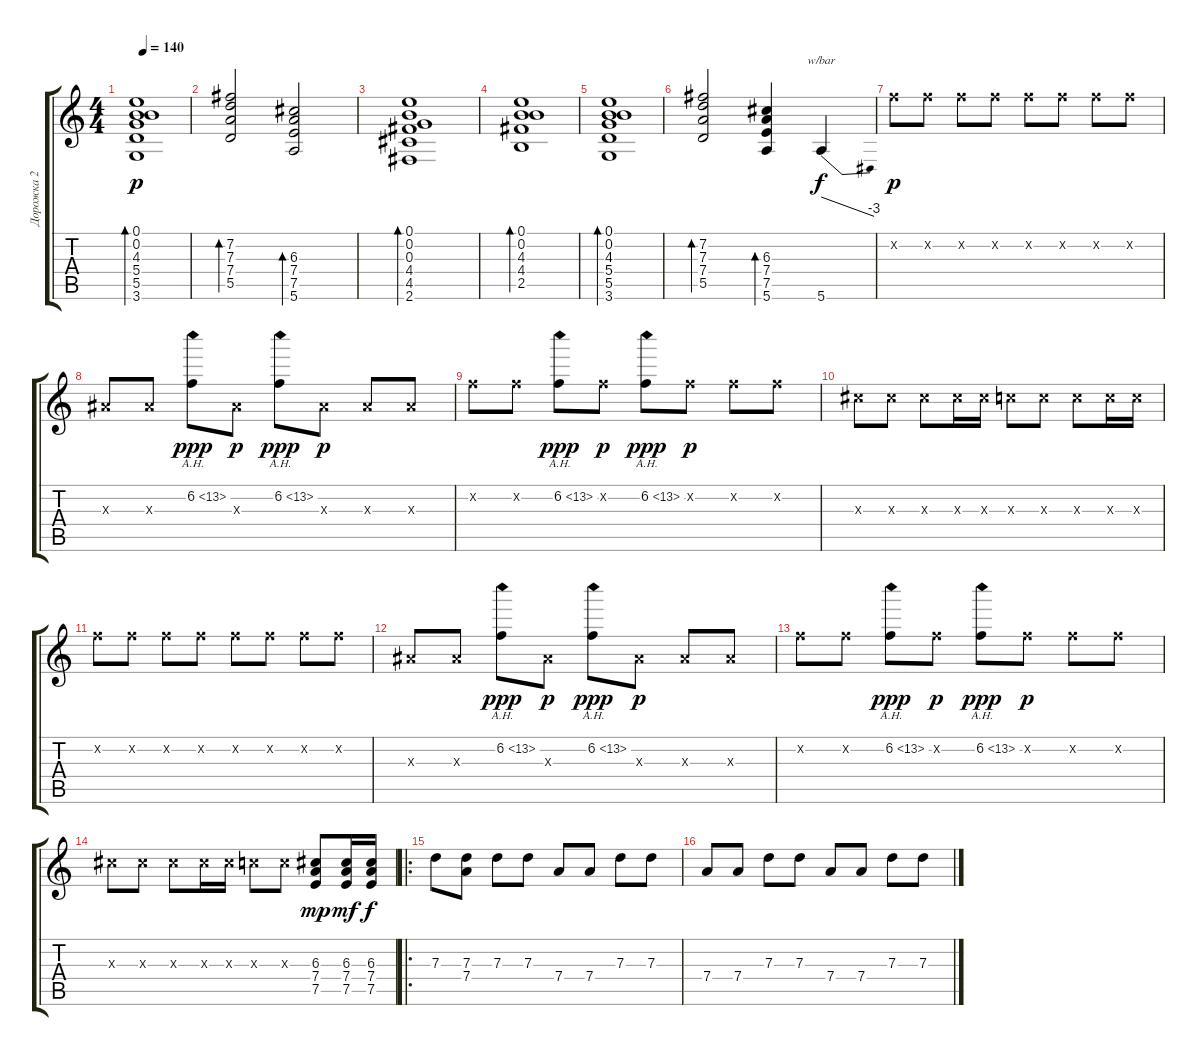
\track ("Дорожка 2" "Дорожка 2") {instrument acousticguitarsteel}
\staff {score tabs}
\tuning (E4 B3 G3 D3 A2 E2) {hide}
\ts (4 4)
\tempo 140
\clef g2
\ks c
(0.1 0.2 4.3 5.4 5.5 3.6).1{bd 120 dy p} |
(7.2 7.3 7.4 5.5).2{bd 120} (6.3 7.4 7.5 5.6).2{bd 120} |
(0.1 0.2 0.3 4.4 4.5 2.6).1{bd 60} |
(0.1 0.2 4.3 4.4 2.5).1{bd 240} |
(0.1 0.2 4.3 5.4 5.5 3.6).1{bd 120} |
(7.2 7.3 7.4 5.5).2{bd 120} (6.3 7.4 7.5 5.6).4{bd 120} 5.6.4{tbe (dive default 0 0 60 -12) dy f volume 13 instrument distortionguitar} |
6.2{x}.8{dy p} 6.2{x}.8 6.2{x}.8 6.2{x}.8 6.2{x}.8 6.2{x}.8 6.2{x}.8 6.2{x}.8 |
3.3{x}.8 3.3{x}.8 6.2{ah 7}.8{dy ppp} 3.3{x}.8{dy p} 6.2{ah 7}.8{dy ppp} 3.3{x}.8{dy p} 3.3{x}.8 3.3{x}.8 |
6.2{x}.8 6.2{x}.8 6.2{ah 7}.8{dy ppp} 6.2{x}.8{dy p} 6.2{ah 7}.8{dy ppp} 6.2{x}.8{dy p} 6.2{x}.8 6.2{x}.8 |
6.3{x}.8 6.3{x}.8 6.3{x}.8 6.3{x}.16 6.3{x}.16 5.3{x}.8 5.3{x}.8 5.3{x}.8 5.3{x}.16 5.3{x}.16 |
6.2{x}.8 6.2{x}.8 6.2{x}.8 6.2{x}.8 6.2{x}.8 6.2{x}.8 6.2{x}.8 6.2{x}.8 |
3.3{x}.8 3.3{x}.8 6.2{ah 7}.8{dy ppp} 3.3{x}.8{dy p} 6.2{ah 7}.8{dy ppp} 3.3{x}.8{dy p} 3.3{x}.8 3.3{x}.8 |
6.2{x}.8 6.2{x}.8 6.2{ah 7}.8{dy ppp} 6.2{x}.8{dy p} 6.2{ah 7}.8{dy ppp} 6.2{x}.8{dy p} 6.2{x}.8 6.2{x}.8 |
6.3{x}.8 6.3{x}.8 6.3{x}.8 6.3{x}.16 6.3{x}.16 5.3{x}.8 5.3{x}.8 (6.3 7.4 7.5).8{dy mp} (6.3 7.4 7.5).16{dy mf} (6.3 7.4 7.5).16{dy f} |
\ro
7.3.8 (7.3 7.4).8 7.3.8 7.3.8 7.4.8 7.4.8 7.3.8 7.3.8 |
7.4.8 7.4.8 7.3.8 7.3.8 7.4.8 7.4.8 7.3.8 7.3.8
